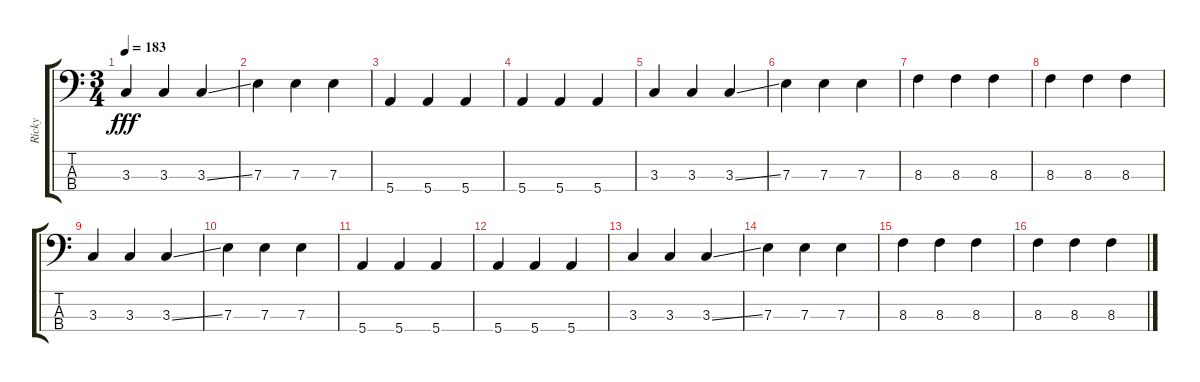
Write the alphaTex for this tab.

\track ("Ricky" "Ricky") {instrument acousticbass}
\staff {score tabs}
\tuning (G2 D2 A1 E1) {hide}
\ts (3 4)
\tempo 183
\clef f4
\ks c
3.3.4{dy fff} 3.3.4 3.3{ss}.4 |
7.3.4 7.3.4 7.3.4 |
5.4.4 5.4.4 5.4.4 |
5.4.4 5.4.4 5.4.4 |
3.3.4 3.3.4 3.3{ss}.4 |
7.3.4 7.3.4 7.3.4 |
8.3.4 8.3.4 8.3.4 |
8.3.4 8.3.4 8.3.4 |
3.3.4 3.3.4 3.3{ss}.4 |
7.3.4 7.3.4 7.3.4 |
5.4.4 5.4.4 5.4.4 |
5.4.4 5.4.4 5.4.4 |
3.3.4 3.3.4 3.3{ss}.4 |
7.3.4 7.3.4 7.3.4 |
8.3.4 8.3.4 8.3.4 |
8.3.4 8.3.4 8.3.4
